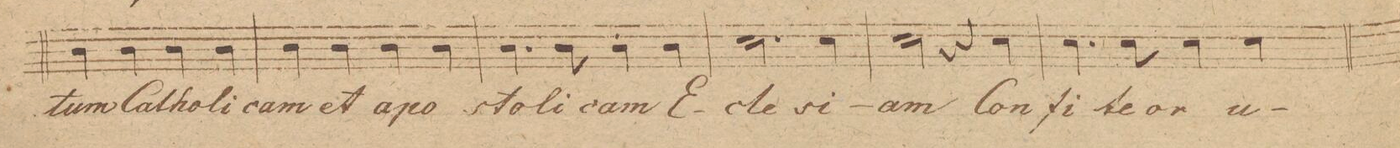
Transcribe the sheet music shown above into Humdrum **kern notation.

**kern	**text	**dynam
*I"Tenore 2do	*	*
*clefC4	*	*
*k[]	*	*
*met(c|)	*	*
*M2/2	*	*
4A\	-tum	.
4A\	Ca-	.
4A\	-tho-	.
4A\	-li-	.
=107	=107	=107
4A\	-cam	.
4A\	et	.
4A\	a-	.
4A\	-po-	.
=108	=108	=108
4.A\	-sto-	.
8A\	-li-	.
4A\	-cam	.
4A\	E-	.
=109	=109	=109
2.B\	-cle-	.
4B\	-si-	.
=110	=110	=110
2B\	-am	.
4r	.	.
4B\	Con-	.
=111	=111	=111
4.B\	-fi-	.
8B\	-te-	.
4B\	-or	.
4B\	u-	.
=112	=112	=112
*-	*-	*-
